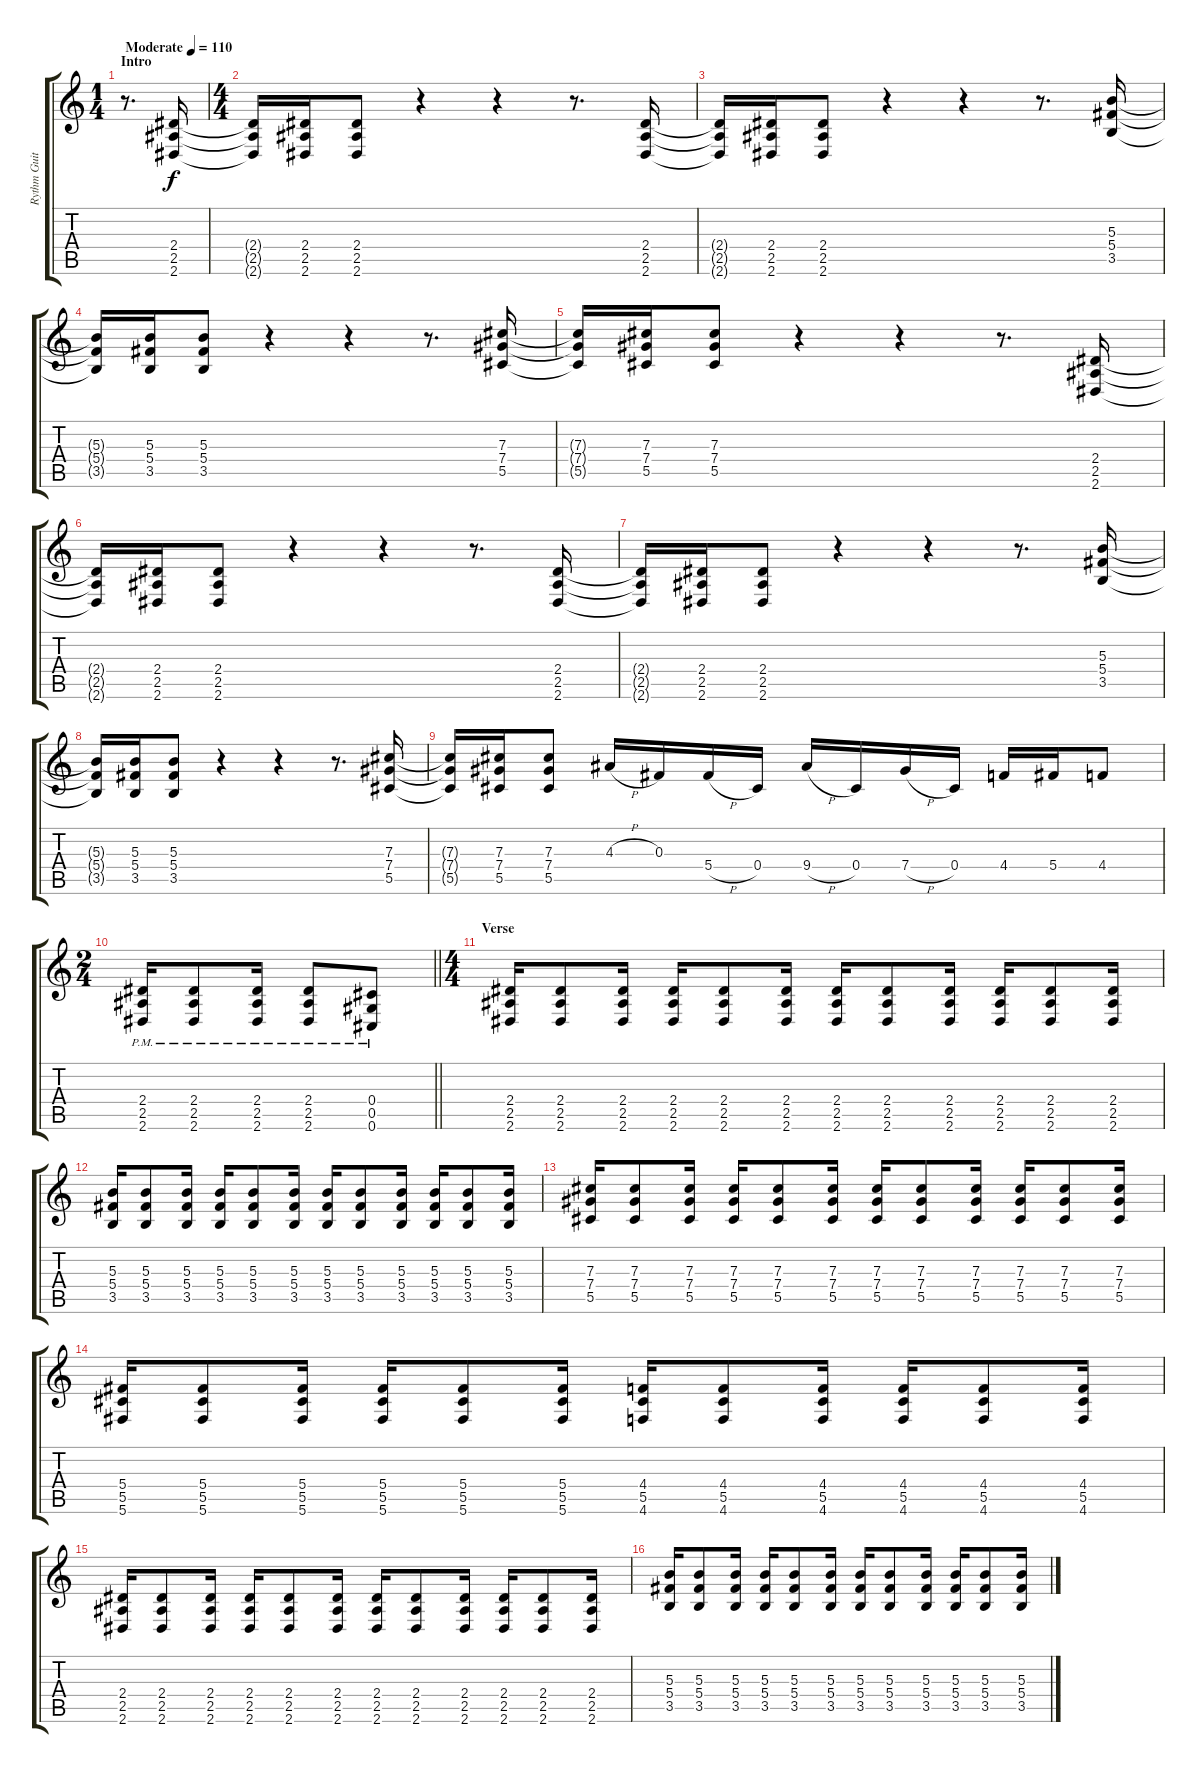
\track ("Rythm Guitar" "Rythm Guit") {instrument distortionguitar}
\staff {score tabs}
\tuning (Eb4 Bb3 Gb3 Db3 Ab2 Db2) {hide}
\ts (1 4)
\section ("" "Intro")
\tempo (110 "Moderate")
\clef g2
\ks c
r.8{d dy f instrument distortionguitar} (2.4 2.5 2.6).16 |
\ts (4 4)
(2.4{t} 2.5{t} 2.6{t}).16 (2.4 2.5 2.6).16 (2.4 2.5 2.6).8 r.4 r.4 r.8{d} (2.4 2.5 2.6).16 |
(2.4{t} 2.5{t} 2.6{t}).16 (2.4 2.5 2.6).16 (2.4 2.5 2.6).8 r.4 r.4 r.8{d} (5.3 5.4 3.5).16 |
(5.3{t} 5.4{t} 3.5{t}).16 (5.3 5.4 3.5).16 (5.3 5.4 3.5).8 r.4 r.4 r.8{d} (7.3 7.4 5.5).16 |
(7.3{t} 7.4{t} 5.5{t}).16 (7.3 7.4 5.5).16 (7.3 7.4 5.5).8 r.4 r.4 r.8{d} (2.4 2.5 2.6).16 |
(2.4{t} 2.5{t} 2.6{t}).16 (2.4 2.5 2.6).16 (2.4 2.5 2.6).8 r.4 r.4 r.8{d} (2.4 2.5 2.6).16 |
(2.4{t} 2.5{t} 2.6{t}).16 (2.4 2.5 2.6).16 (2.4 2.5 2.6).8 r.4 r.4 r.8{d} (5.3 5.4 3.5).16 |
(5.3{t} 5.4{t} 3.5{t}).16 (5.3 5.4 3.5).16 (5.3 5.4 3.5).8 r.4 r.4 r.8{d} (7.3 7.4 5.5).16 |
(7.3{t} 7.4{t} 5.5{t}).16 (7.3 7.4 5.5).16 (7.3 7.4 5.5).8 4.3{h}.16 0.3.16 5.4{h}.16 0.4.16 9.4{h}.16 0.4.16 7.4{h}.16 0.4.16 4.4.16 5.4.16 4.4.8 |
\ts (2 4)
\barLineRight lightlight
(2.4{pm} 2.5{pm} 2.6{pm}).16 (2.4{pm} 2.5{pm} 2.6{pm}).8 (2.4{pm} 2.5{pm} 2.6{pm}).16 (2.4{pm} 2.5{pm} 2.6{pm}).8 (0.4{pm} 0.5{pm} 0.6{pm}).8 |
\ts (4 4)
\section ("" "Verse")
(2.4 2.5 2.6).16 (2.4 2.5 2.6).8 (2.4 2.5 2.6).16 (2.4 2.5 2.6).16 (2.4 2.5 2.6).8 (2.4 2.5 2.6).16 (2.4 2.5 2.6).16 (2.4 2.5 2.6).8 (2.4 2.5 2.6).16 (2.4 2.5 2.6).16 (2.4 2.5 2.6).8 (2.4 2.5 2.6).16 |
(5.3 5.4 3.5).16 (5.3 5.4 3.5).8 (5.3 5.4 3.5).16 (5.3 5.4 3.5).16 (5.3 5.4 3.5).8 (5.3 5.4 3.5).16 (5.3 5.4 3.5).16 (5.3 5.4 3.5).8 (5.3 5.4 3.5).16 (5.3 5.4 3.5).16 (5.3 5.4 3.5).8 (5.3 5.4 3.5).16 |
(7.3 7.4 5.5).16 (7.3 7.4 5.5).8 (7.3 7.4 5.5).16 (7.3 7.4 5.5).16 (7.3 7.4 5.5).8 (7.3 7.4 5.5).16 (7.3 7.4 5.5).16 (7.3 7.4 5.5).8 (7.3 7.4 5.5).16 (7.3 7.4 5.5).16 (7.3 7.4 5.5).8 (7.3 7.4 5.5).16 |
(5.4 5.5 5.6).16 (5.4 5.5 5.6).8 (5.4 5.5 5.6).16 (5.4 5.5 5.6).16 (5.4 5.5 5.6).8 (5.4 5.5 5.6).16 (4.4 5.5 4.6).16 (4.4 5.5 4.6).8 (4.4 5.5 4.6).16 (4.4 5.5 4.6).16 (4.4 5.5 4.6).8 (4.4 5.5 4.6).16 |
(2.4 2.5 2.6).16 (2.4 2.5 2.6).8 (2.4 2.5 2.6).16 (2.4 2.5 2.6).16 (2.4 2.5 2.6).8 (2.4 2.5 2.6).16 (2.4 2.5 2.6).16 (2.4 2.5 2.6).8 (2.4 2.5 2.6).16 (2.4 2.5 2.6).16 (2.4 2.5 2.6).8 (2.4 2.5 2.6).16 |
(5.3 5.4 3.5).16 (5.3 5.4 3.5).8 (5.3 5.4 3.5).16 (5.3 5.4 3.5).16 (5.3 5.4 3.5).8 (5.3 5.4 3.5).16 (5.3 5.4 3.5).16 (5.3 5.4 3.5).8 (5.3 5.4 3.5).16 (5.3 5.4 3.5).16 (5.3 5.4 3.5).8 (5.3 5.4 3.5).16
